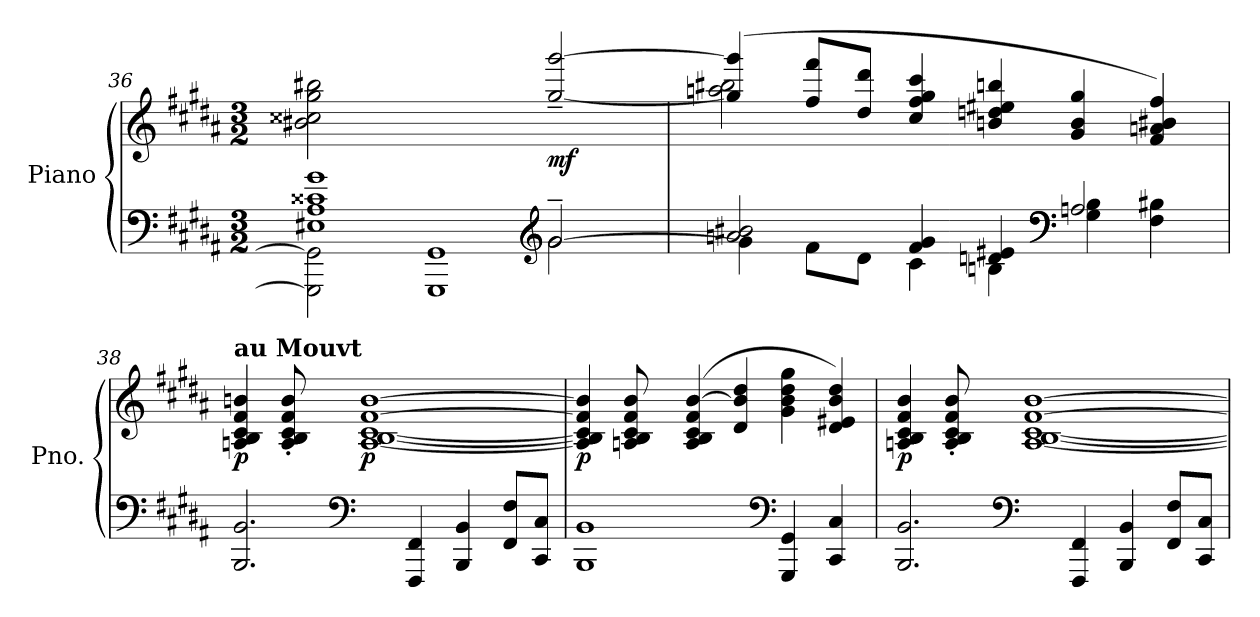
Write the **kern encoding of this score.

**kern	**kern	**dynam
*part1	*part1	*part1
*staff2	*staff1	*staff1/2
*I"Piano	*	*
*I'Pno.	*	*
*clefF4	*clefG2	*
*k[f#c#g#d#a#]	*k[f#c#g#d#a#]	*
*M3/2	*M3/2	*
=36	=36	=36
*^	*^	*
*	*^	*	*	*
1E#X 1A# 1c##X 1g#	2GGG#\] 2GG#\]	1ryy	2b#X\ 2cc##X\ 2gg#\ 2bb#X\	1ryy	.
.	1GGG# 1GG#	.	1rgyy	.	.
*clefG2	*	*	*	*	*
!	!	!	!	!	!LO:DY:b
[2g#~/	.	2g#\	.	[2gg#/~ [2ggg#/~	mf
*	*v	*v	*	*	*
=37	=37	=37	=37	=37
2an/ 2b#X/	4g#\]	(>4gg#/] 4ggg#/]	2aan\ 2bb#X\	.
.	8f#\L	8ff#/ 8fff#/L	.	.
.	8d#\J	8dd#/ 8ddd#/J	.	.
4f#/ 4g#/	4c#\	4cc#/ 4ff#/ 4gg#/ 4ccc#/	1ryy	.
4dn/ 4e#X/	4Bn\	4bn/ 4ddn/ 4ee#X/ 4bbn/	.	.
*clefF4	*	*	*	*
2An/	4G#\ 4B\	4g#/ 4b/ 4gg#/	.	.
.	4F#\ 4B#X\	4f#/ 4an/ 4b#X/ 4ff#/)	.	.
*	*	*v	*v	*
!!LO:LB:g=z
=38	=38	=38	=38
!	!	!LO:TX:a:B:t=au Mouvt	!
!	!	!	!LO:DY:b
4.ryy	2.BBB/ 2.BB/	(>4An/ 4B/ 4c#/ 4f#/ 4bn/	p
.	.	8A/' 8B/' 8c#/' 8f#/' 8b/'L	.
*clefG2	*	*	*
8d#/' 8g#/' 8b/' 8dd#/'J)	.	8ryy	.
*clefF4	*	*	*
!	!	!	!LO:DY:b
1ryy	.	[1A [1B [1c# [1f# [1b	p
.	4FFF#/ 4FF#/	.	.
.	4BBB/ 4BB/	.	.
.	8FF#/ 8F#/L	.	.
.	8CC#/ 8C#/J	.	.
=39	=39	=39	=39
!	!	!	!LO:DY:b
4.ryy	1BBB 1BB	4An/] 4B/] 4c#/] 4f#/] 4b/]	p
.	.	(>8A/ 8B/ 8c#/ 8f#/ 8b/L	.
*clefG2	*	*	*
8d#/ 8g#/ 8b/ 8dd#/J)	.	8ryy	.
1ryy	.	(>4A/ 4B/ 4c#/ 4f#/ [4b/	.
.	.	4d#/ 4b/] 4dd#/	.
*clefF4	*	*	*
.	4GGG#/ 4GG#/	4g#\ 4b\ 4dd#\ 4gg#\	.
.	4CC#/ 4C#/	4d#/ 4e#X/ 4b/ 4dd#/)	.
=40	=40	=40	=40
!	!	!	!LO:DY:b
4.ryy	2.BBB/ 2.BB/	(>4An/ 4B/ 4c#/ 4f#/ 4b/	p
.	.	8A/' 8B/' 8c#/' 8f#/' 8b/'L	.
*clefG2	*	*	*
8d#/' 8g#/' 8b/' 8dd#/'J)	.	8ryy	.
*clefF4	*	*	*
1ryy	.	[1A [1B [1c# [1f# [1b	.
.	4FFF#/ 4FF#/	.	.
.	4BBB/ 4BB/	.	.
.	8FF#/ 8F#/L	.	.
.	8CC#/ 8C#/J	.	.
*v	*v	*	*
=	=	=
*-	*-	*-
